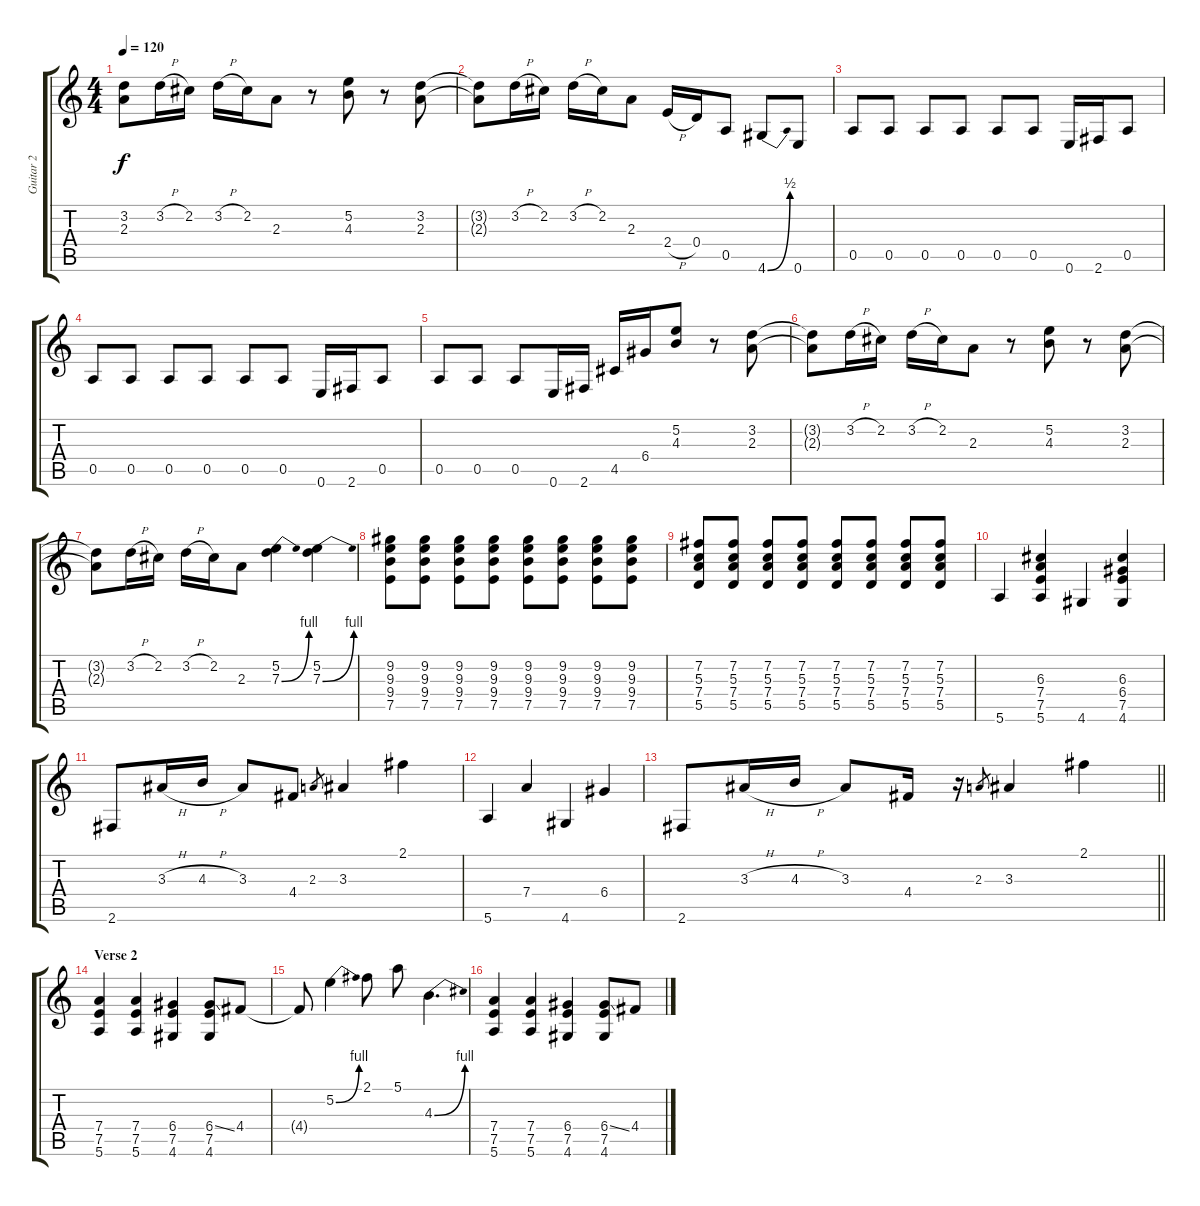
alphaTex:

\track ("Guitar 2" "Guitar 2") {instrument overdrivenguitar}
\staff {score tabs}
\tuning (E4 B3 G3 D3 A2 E2) {hide}
\ts (4 4)
\tempo 120
\clef g2
\ks c
(3.2{t} 2.3{t}).8{dy f} 3.2{h}.16 2.2.16 3.2{h}.16 2.2.16 2.3.8 r.8 (5.2 4.3).8 r.8 (3.2 2.3).8 |
(3.2{t} 2.3{t}).8 3.2{h}.16 2.2.16 3.2{h}.16 2.2.16 2.3.8 2.4{h}.16 0.4.16 0.5.8 4.6{be (bend 0 0 60 2)}.8 0.6.8 |
0.5.8 0.5.8 0.5.8 0.5.8 0.5.8 0.5.8 0.6.16 2.6.16 0.5.8 |
0.5.8 0.5.8 0.5.8 0.5.8 0.5.8 0.5.8 0.6.16 2.6.16 0.5.8 |
0.5.8 0.5.8 0.5.8 0.6.16 2.6.16 4.5.16 6.4.16 (5.2 4.3).8 r.8 (3.2 2.3).8 |
(3.2{t} 2.3{t}).8 3.2{h}.16 2.2.16 3.2{h}.16 2.2.16 2.3.8 r.8 (5.2 4.3).8 r.8 (3.2 2.3).8 |
(3.2{t} 2.3{t}).8 3.2{h}.16 2.2.16 3.2{h}.16 2.2.16 2.3.8 (5.2 7.3{be (bend 0 0 60 4)}).4 (5.2 7.3{be (bend 0 0 60 4)}).4 |
(9.2 9.3 9.4 7.5).8 (9.2 9.3 9.4 7.5).8 (9.2 9.3 9.4 7.5).8 (9.2 9.3 9.4 7.5).8 (9.2 9.3 9.4 7.5).8 (9.2 9.3 9.4 7.5).8 (9.2 9.3 9.4 7.5).8 (9.2 9.3 9.4 7.5).8 |
(7.2 5.3 7.4 5.5).8 (7.2 5.3 7.4 5.5).8 (7.2 5.3 7.4 5.5).8 (7.2 5.3 7.4 5.5).8 (7.2 5.3 7.4 5.5).8 (7.2 5.3 7.4 5.5).8 (7.2 5.3 7.4 5.5).8 (7.2 5.3 7.4 5.5).8 |
5.6.4 (6.3 7.4 7.5 5.6).4 4.6.4 (6.3 6.4 7.5 4.6).4 |
2.6.8 3.3{h}.16 4.3{h}.16 3.3.8 4.4.8 2.3.8{gr} 3.3.4 2.1.4 |
5.6.4 7.4.4 4.6.4 6.4.4 |
\barLineRight lightlight
2.6.8 3.3{h}.16 4.3{h}.16 3.3.8 4.4.16 r.16 2.3.8{gr} 3.3.4 2.1.4 |
\section ("" "Verse 2")
(7.4 7.5 5.6).4 (7.4 7.5 5.6).4 (6.4 7.5 4.6).4 (6.4{ss} 7.5 4.6).8 4.4.8 |
4.4{t}.8 5.2{be (bend 0 0 60 4)}.4 2.1.8 5.1.8 4.3{be (bend 0 0 60 4)}.4{d} |
(7.4 7.5 5.6).4 (7.4 7.5 5.6).4 (6.4 7.5 4.6).4 (6.4{ss} 7.5 4.6).8 4.4.8
